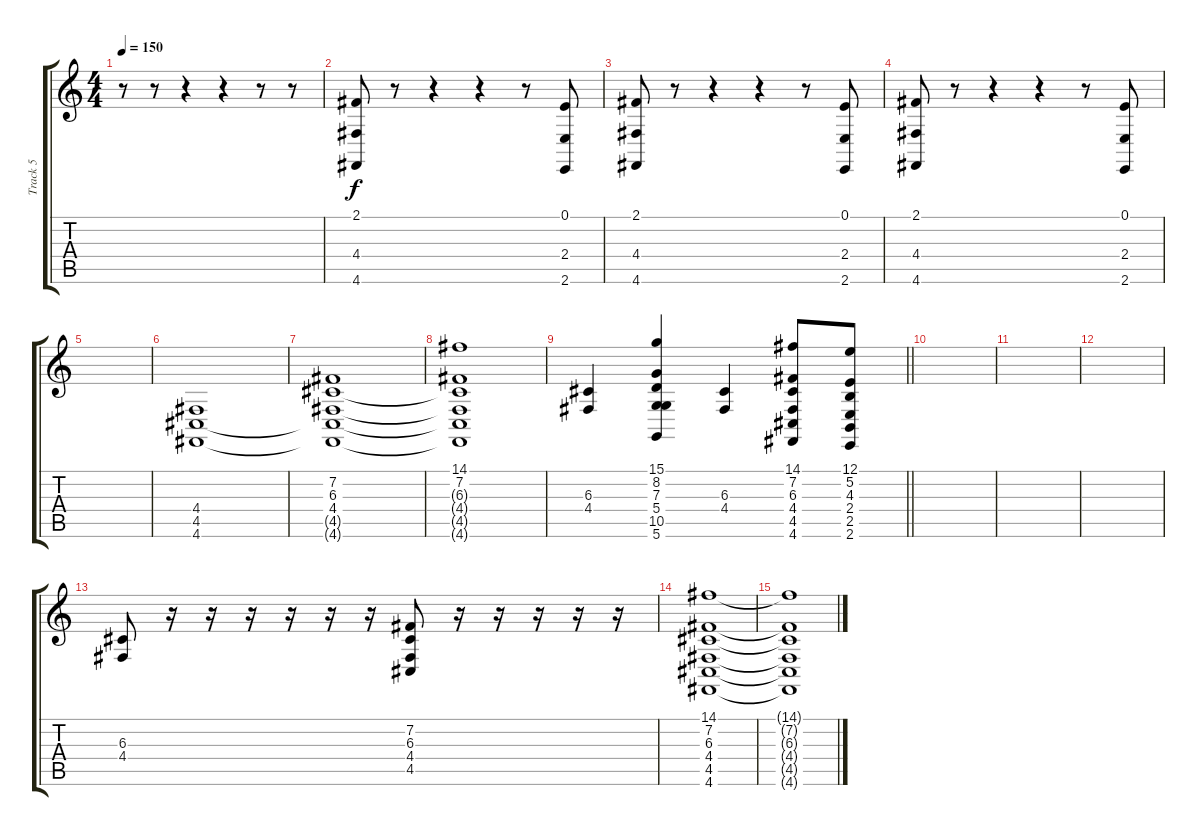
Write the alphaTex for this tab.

\track ("Track 5" "Track 5") {instrument choiraahs}
\staff {score tabs}
\tuning (E4 B3 G3 D3 A2 D2) {hide}
\ts (4 4)
\tempo 150
\clef g2
\ks c
r.8{dy f} r.8 r.4 r.4 r.8 r.8 |
(2.1 4.4 4.6).8 r.8 r.4 r.4 r.8 (0.1 2.4 2.6).8 |
(2.1 4.4 4.6).8 r.8 r.4 r.4 r.8 (0.1 2.4 2.6).8 |
(2.1 4.4 4.6).8 r.8 r.4 r.4 r.8 (0.1 2.4 2.6).8 |
|
(4.4 4.5 4.6).1 |
(7.2 6.3 4.4 4.5{t} 4.6{t}).1 |
(14.1 7.2 6.3{t} 4.4{t} 4.5{t} 4.6{t}).1 |
\barLineRight lightlight
(6.3 4.4).4 (15.1 8.2 7.3 5.4 10.5 5.6).4 (6.3 4.4).4 (14.1 7.2 6.3 4.4 4.5 4.6).8 (12.1 5.2 4.3 2.4 2.5 2.6).8 |
|
|
|
(6.3 4.4).8 r.16 r.16 r.16 r.16 r.16 r.16 (7.2 6.3 4.4 4.5).8 r.16 r.16 r.16 r.16 r.16 |
(14.1 7.2 6.3 4.4 4.5 4.6).1 |
(14.1{t} 7.2{t} 6.3{t} 4.4{t} 4.5{t} 4.6{t}).1
